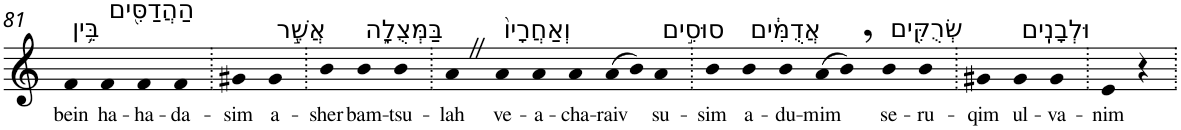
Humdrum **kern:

**kern	**text
*part1	*part1
*staff1	*staff1
*I"Piano	*
*I'Pno	*
!!LO:PB:g=z
*clefG2	*
*k[]	*
=81	=81
!LO:TX:a:t=בֵּ֥ין	!
!	!LO:LY:b
4f	bein
!LO:TX:a:t=הַהֲדַסִּ֖ים	!
!	!LO:LY:b
4f	ha-
!	!LO:LY:b
4f	-ha-
!	!LO:LY:b
4f	-da-
=82.	=82.
!	!LO:LY:b
4g#X	-sim
!LO:TX:a:t=אֲשֶׁ֣ר	!
!	!LO:LY:b
4g#	a-
=83.	=83.
!	!LO:LY:b
4b	-sher
!LO:TX:a:t=בַּמְּצֻלָ֑ה	!
!	!LO:LY:b
4b	bam-
!	!LO:LY:b
4b	-tsu-
=84.	=84.
!	!LO:LY:b
4aZ	-lah
!LO:TX:a:t=וְאַחֲרָיו֙	!
!	!LO:LY:b
4a	ve-
!	!LO:LY:b
4a	-a-
!	!LO:LY:b
4a	-cha-
!	!LO:LY:b
(>8a	-raiv
8b)	.
!LO:TX:a:t=סוּסִ֣ים	!
!	!LO:LY:b
4a	su-
=85.	=85.
!	!LO:LY:b
4b	-sim
!LO:TX:a:t=אֲדֻמִּ֔ים	!
!	!LO:LY:b
4b	a-
!	!LO:LY:b
4b	-du-
!	!LO:LY:b
(>8a	-mim
8b,)	.
!LO:TX:a:t=שְׂרֻקִּ֖ים	!
!	!LO:LY:b
4b	se-
!	!LO:LY:b
4b	-ru-
=86.	=86.
!	!LO:LY:b
4g#X	-qim
!LO:TX:a:t=וּלְבָנִֽים	!
!	!LO:LY:b
4g#	ul-
!	!LO:LY:b
4g#	-va-
=87.	=87.
!	!LO:LY:b
4e	-nim
4r	.
=.	=.
*-	*-
